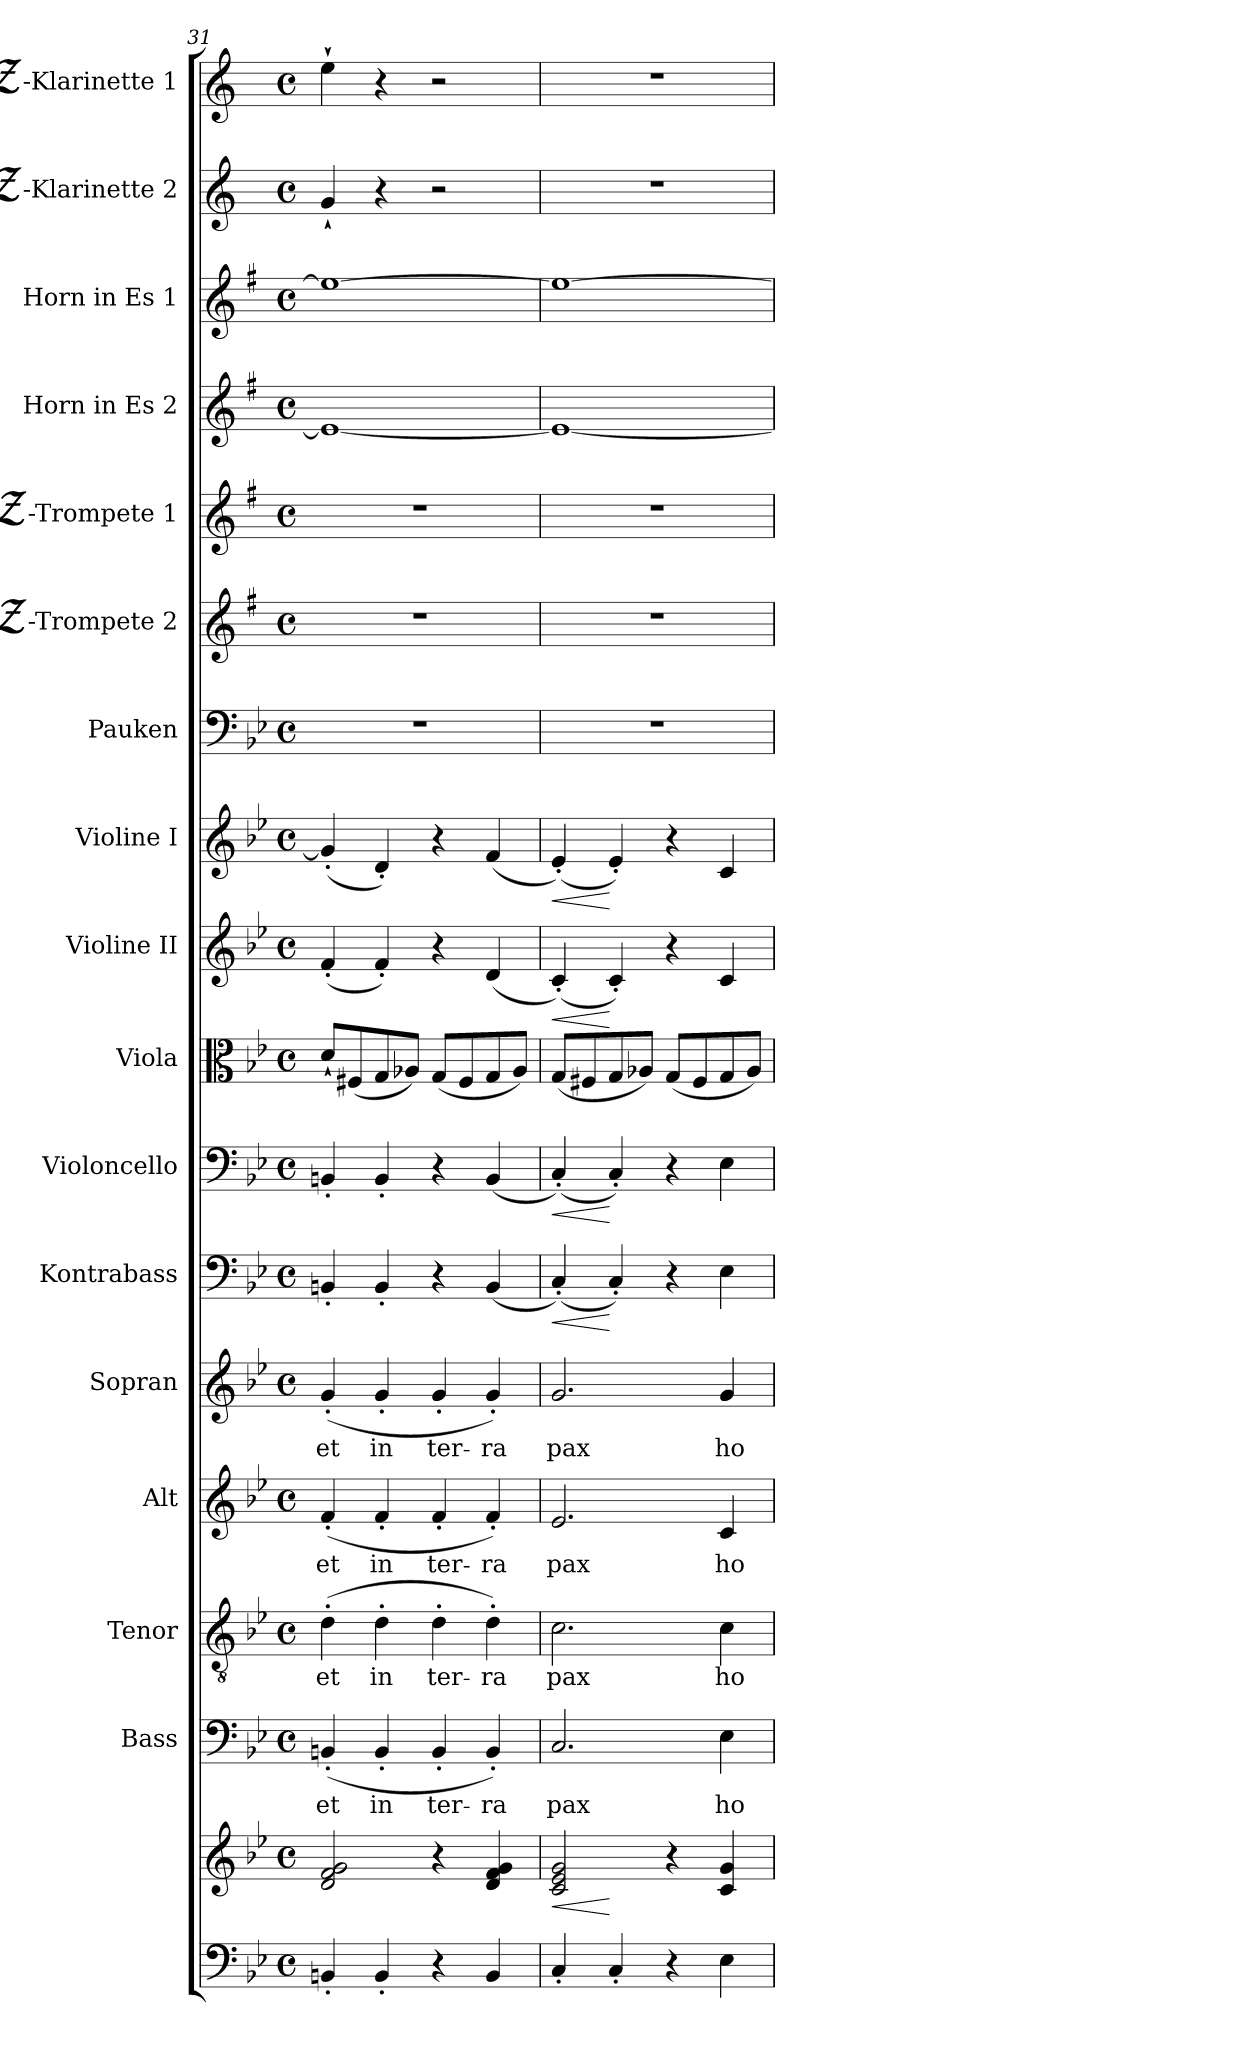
**kern	**kern	**dynam	**kern	**text	**kern	**text	**kern	**text	**kern	**text	**kern	**dynam	**kern	**dynam	**kern	**kern	**dynam	**kern	**dynam	**kern	**kern	**kern	**kern	**kern	**kern	**kern
*part17	*part17	*part17	*part16	*part16	*part15	*part15	*part14	*part14	*part13	*part13	*part12	*part12	*part11	*part11	*part10	*part9	*part9	*part8	*part8	*part7	*part6	*part5	*part4	*part3	*part2	*part1
*staff18	*staff17	*staff17/18	*staff16	*staff16	*staff15	*staff15	*staff14	*staff14	*staff13	*staff13	*staff12	*staff12	*staff11	*staff11	*staff10	*staff9	*staff9	*staff8	*staff8	*staff7	*staff6	*staff5	*staff4	*staff3	*staff2	*staff1
*	*	*	*I"Bass	*	*I"Tenor	*	*I"Alt	*	*I"Sopran	*	*I"Kontrabass	*	*I"Violoncello	*	*I"Viola	*I"Violine II	*	*I"Violine I	*	*I"Pauken	*I"Bb-Trompete 2	*I"Bb-Trompete 1	*I"Horn in Es 2	*I"Horn in Es 1	*I"Bb-Klarinette 2	*I"Bb-Klarinette 1
*	*	*	*I'B.	*	*I'T.	*	*I'A.	*	*I'S.	*	*I'Kb.	*	*I'Vc.	*	*I'Vla.	*I'Vl. II	*	*I'Vl. I	*	*I'Pk.	*I'Bb Trp. 2	*I'Bb Trp. 1	*	*	*I'Bb Kl. 2	*I'Bb Kl. 1
*clefF4	*clefG2	*	*clefF4	*	*clefGv2	*	*clefG2	*	*clefG2	*	*clefF4	*	*clefF4	*	*clefC3	*clefG2	*	*clefG2	*	*clefF4	*clefG2	*clefG2	*clefG2	*clefG2	*clefG2	*clefG2
*	*	*	*	*	*	*	*	*	*	*	*ITrd7c12	*	*	*	*	*	*	*	*	*	*ITrd-2c-3	*ITrd-2c-3	*ITrd5c9	*ITrd5c9	*ITrd1c2	*ITrd1c2
*k[b-e-]	*k[b-e-]	*	*k[b-e-]	*	*k[b-e-]	*	*k[b-e-]	*	*k[b-e-]	*	*k[b-e-]	*	*k[b-e-]	*	*k[b-e-]	*k[b-e-]	*	*k[b-e-]	*	*k[b-e-]	*k[b-e-]	*k[b-e-]	*k[b-e-]	*k[b-e-]	*k[b-e-]	*k[b-e-]
*B-:	*B-:	*	*B-:	*	*B-:	*	*B-:	*	*B-:	*	*B-:	*	*B-:	*	*B-:	*B-:	*	*B-:	*	*B-:	*B-:	*B-:	*B-:	*B-:	*B-:	*B-:
*M4/4	*M4/4	*	*M4/4	*	*M4/4	*	*M4/4	*	*M4/4	*	*M4/4	*	*M4/4	*	*M4/4	*M4/4	*	*M4/4	*	*M4/4	*M4/4	*M4/4	*M4/4	*M4/4	*M4/4	*M4/4
*met(c)	*met(c)	*	*met(c)	*	*met(c)	*	*met(c)	*	*met(c)	*	*met(c)	*	*met(c)	*	*met(c)	*met(c)	*	*met(c)	*	*met(c)	*met(c)	*met(c)	*met(c)	*met(c)	*met(c)	*met(c)
=31	=31	=31	=31	=31	=31	=31	=31	=31	=31	=31	=31	=31	=31	=31	=31	=31	=31	=31	=31	=31	=31	=31	=31	=31	=31	=31
!	!	!	!	!LO:LY:b	!	!LO:LY:b	!	!LO:LY:b	!	!LO:LY:b	!	!	!	!	!	!	!	!	!	!	!	!	!	!	!	!
4BBn'</	2d/ 2f/ 2g/	.	(4BBn'</	et	(>4d'>\	et	(>4f'</	et	(4g'</	et	4BBBn'</	.	4BBn'</	.	8d`</L	(<4f'</	.	(<4g'</]	.	1r	1r	1r	1G_	1g_	4f`</	4dd`>\
.	.	.	.	.	.	.	.	.	.	.	.	.	.	.	(<8F#X/	.	.	.	.	.	.	.	.	.	.	.
!	!	!	!	!LO:LY:b	!	!LO:LY:b	!	!LO:LY:b	!	!LO:LY:b	!	!	!	!	!	!	!	!	!	!	!	!	!	!	!	!
4BB'</	.	.	4BB'</	in	4d'>\	in	4f'</	in	4g'</	in	4BBB'</	.	4BB'</	.	8G/	4f'</)	.	4d'</)	.	.	.	.	.	.	4r	4r
.	.	.	.	.	.	.	.	.	.	.	.	.	.	.	8A-X/J)	.	.	.	.	.	.	.	.	.	.	.
!	!	!	!	!LO:LY:b	!	!LO:LY:b	!	!LO:LY:b	!	!LO:LY:b	!	!	!	!	!	!	!	!	!	!	!	!	!	!	!	!
4r	4r	.	4BB'</	ter-	4d'>\	ter-	4f'</	ter-	4g'</	ter-	4r	.	4r	.	(<8G/L	4r	.	4r	.	.	.	.	.	.	2r	2r
.	.	.	.	.	.	.	.	.	.	.	.	.	.	.	8F#/	.	.	.	.	.	.	.	.	.	.	.
!	!	!	!	!LO:LY:b	!	!LO:LY:b	!	!LO:LY:b	!	!LO:LY:b	!	!	!	!	!	!	!	!	!	!	!	!	!	!	!	!
4BB/	4d/ 4f/ 4g/	.	4BB'</)	-ra	4d'>\)	-ra	4f'</)	-ra	4g'</)	-ra	(<4BBB/	.	(<4BB/	.	8G/	(<4d/	.	(<4f/	.	.	.	.	.	.	.	.
.	.	.	.	.	.	.	.	.	.	.	.	.	.	.	8A-/J)	.	.	.	.	.	.	.	.	.	.	.
!!LO:PB:g=z
=32	=32	=32	=32	=32	=32	=32	=32	=32	=32	=32	=32	=32	=32	=32	=32	=32	=32	=32	=32	=32	=32	=32	=32	=32	=32	=32
!	!	!LO:HP:b	!	!LO:LY:b	!	!LO:LY:b	!	!LO:LY:b	!	!LO:LY:b	!	!LO:HP:b	!	!LO:HP:b	!	!	!LO:HP:b	!	!LO:HP:b	!	!	!	!	!	!	!
4C'</	2c/ 2e-/ 2g/	<	2.C/	pax	2.c\	pax	2.e-/	pax	2.g/	pax	(<4CC'</)	<	(<4C'</)	<	(<8G/L	(<4c'</)	<	(<4e-'</)	<	1r	1r	1r	1G_	1g_	1r	1r
.	.	.	.	.	.	.	.	.	.	.	.	.	.	.	8F#X/	.	.	.	.	.	.	.	.	.	.	.
4C'</	.	[	.	.	.	.	.	.	.	.	4CC'</)	[	4C'</)	[	8G/	4c'</)	[	4e-'</)	[	.	.	.	.	.	.	.
.	.	.	.	.	.	.	.	.	.	.	.	.	.	.	8A-X/J)	.	.	.	.	.	.	.	.	.	.	.
4r	4r	.	.	.	.	.	.	.	.	.	4r	.	4r	.	(<8G/L	4r	.	4r	.	.	.	.	.	.	.	.
.	.	.	.	.	.	.	.	.	.	.	.	.	.	.	8F#/	.	.	.	.	.	.	.	.	.	.	.
!	!	!	!	!LO:LY:b	!	!LO:LY:b	!	!LO:LY:b	!	!LO:LY:b	!	!	!	!	!	!	!	!	!	!	!	!	!	!	!	!
4E-\	4c/ 4g/	.	4E-\	ho-	4c\	ho-	4c/	ho-	4g/	ho-	4EE-\	.	4E-\	.	8G/	4c/	.	4c/	.	.	.	.	.	.	.	.
.	.	.	.	.	.	.	.	.	.	.	.	.	.	.	8A-/J)	.	.	.	.	.	.	.	.	.	.	.
=	=	=	=	=	=	=	=	=	=	=	=	=	=	=	=	=	=	=	=	=	=	=	=	=	=	=
*-	*-	*-	*-	*-	*-	*-	*-	*-	*-	*-	*-	*-	*-	*-	*-	*-	*-	*-	*-	*-	*-	*-	*-	*-	*-	*-
